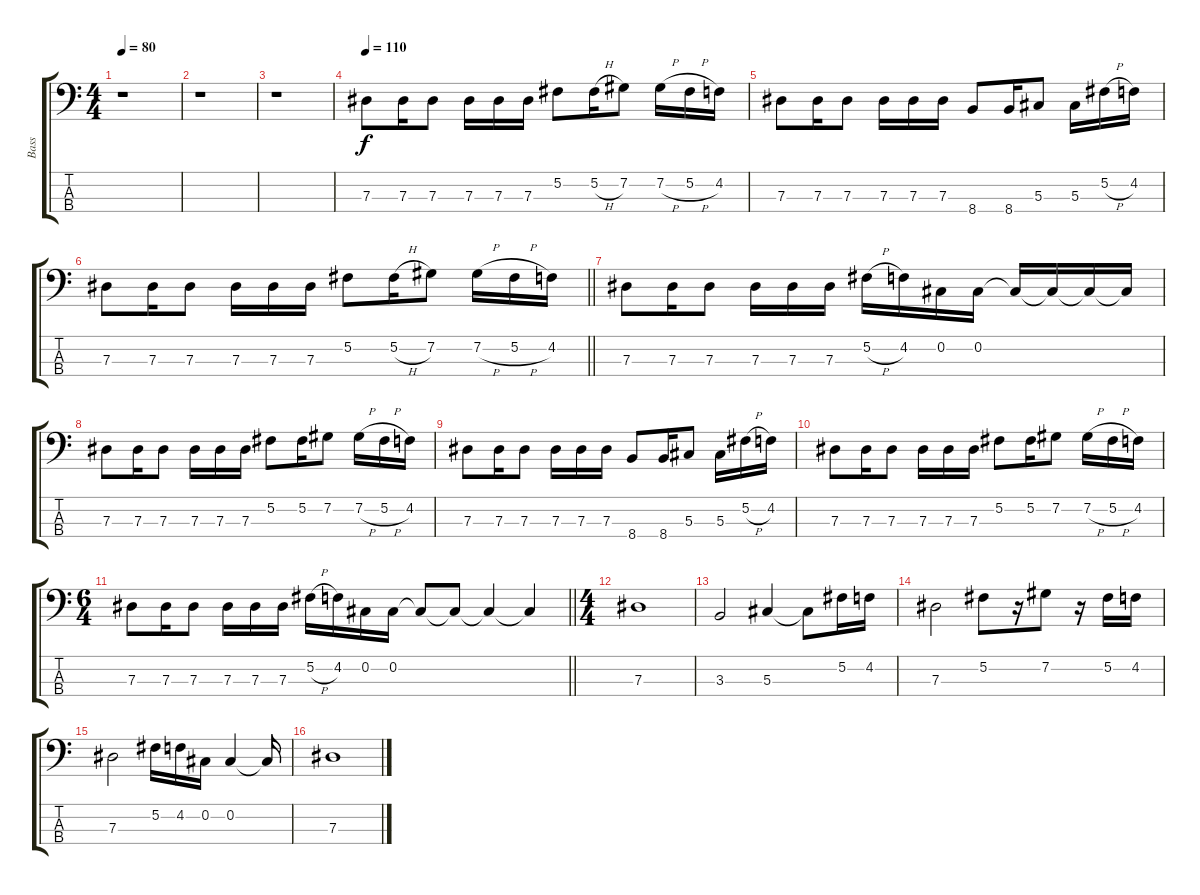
\track ("Bass" "Bass") {instrument electricbassfinger}
\staff {score tabs}
\tuning (Gb2 Db2 Ab1 Eb1) {hide}
\ts (4 4)
\tempo 80
\clef f4
\ks c
r.1{dy f} |
r.1 |
r.1 |
\tempo 110
7.3.8 7.3.16 7.3.8 7.3.16 7.3.16 7.3.16 5.2.8 5.2{h}.16 7.2.8 7.2{h}.16 5.2{h}.16 4.2.16 |
7.3.8 7.3.16 7.3.8 7.3.16 7.3.16 7.3.16 8.4.8 8.4.16 5.3.8 5.3.16 5.2{h}.16 4.2.16 |
\barLineRight lightlight
7.3.8 7.3.16 7.3.8 7.3.16 7.3.16 7.3.16 5.2.8 5.2{h}.16 7.2.8 7.2{h}.16 5.2{h}.16 4.2.16 |
7.3.8 7.3.16 7.3.8 7.3.16 7.3.16 7.3.16 5.2{h}.16 4.2.16 0.2.16 0.2.16 0.2{t}.16 0.2{t}.16 0.2{t}.16 0.2{t}.16 |
7.3.8 7.3.16 7.3.8 7.3.16 7.3.16 7.3.16 5.2.8 5.2.16 7.2.8 7.2{h}.16 5.2{h}.16 4.2.16 |
7.3.8 7.3.16 7.3.8 7.3.16 7.3.16 7.3.16 8.4.8 8.4.16 5.3.8 5.3.16 5.2{h}.16 4.2.16 |
7.3.8 7.3.16 7.3.8 7.3.16 7.3.16 7.3.16 5.2.8 5.2.16 7.2.8 7.2{h}.16 5.2{h}.16 4.2.16 |
\ts (6 4)
\barLineRight lightlight
7.3.8 7.3.16 7.3.8 7.3.16 7.3.16 7.3.16 5.2{h}.16 4.2.16 0.2.16 0.2.16 0.2{t}.8 0.2{t}.8 0.2{t}.4 0.2{t}.4 |
\ts (4 4)
7.3.1 |
3.3.2 5.3.4 5.3{t}.8 5.2.16 4.2.16 |
7.3.2 5.2.8 r.16 7.2.8 r.16 5.2.16 4.2.16 |
7.3.2 5.2.16 4.2.16 0.2.16 0.2.4 0.2{t}.16 |
7.3.1
